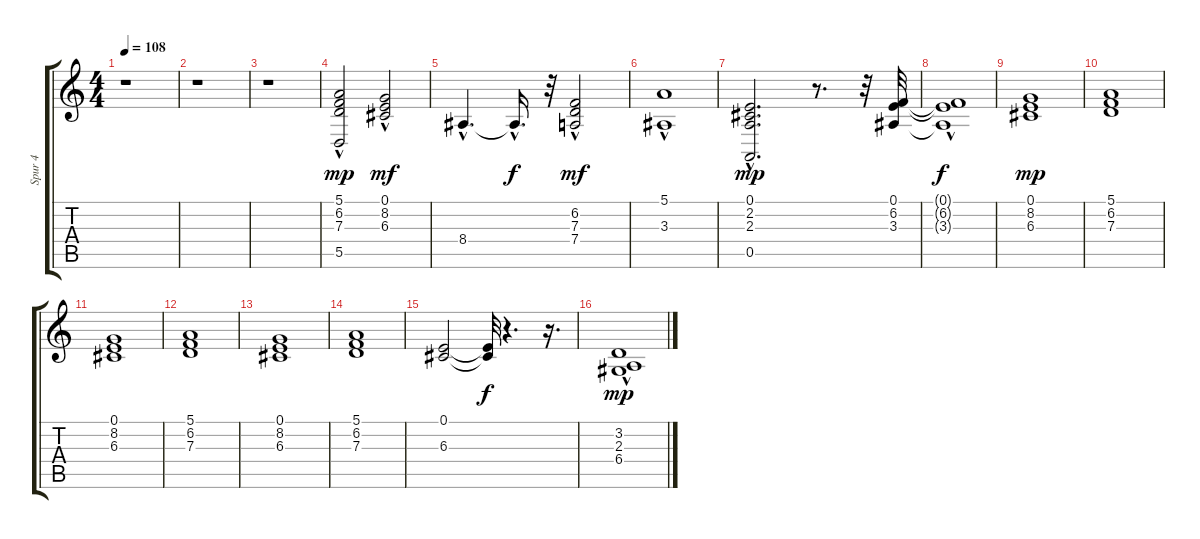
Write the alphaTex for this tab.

\track ("Spur 4" "Spur 4") {instrument stringensemble2}
\staff {score tabs}
\tuning (E4 B3 G3 D3 A2 E2) {hide}
\ts (4 4)
\tempo 108
\clef g2
\ks c
r.1{dy mp instrument stringensemble2} |
r.1 |
r.1 |
(5.1 6.2{hac} 7.3 5.5).2 (0.1{hac} 8.2 6.3).2{dy mf} |
8.4{hac}.4{d} 8.4{hac t}.16{d dy f} r.32 (6.2 7.3 7.4{hac}).2{dy mf} |
(5.1 3.3{hac}).1 |
(0.1{hac} 2.2{hac} 2.3{hac} 0.5{hac}).2{d dy mp} r.8{d} r.32 (0.1 6.2 3.3).32 |
(0.1{t} 6.2{hac t} 3.3{hac t}).1{dy f} |
(0.1 8.2 6.3).1{dy mp} |
(5.1 6.2 7.3).1 |
(0.1 8.2 6.3).1 |
(5.1 6.2 7.3).1 |
(0.1 8.2 6.3).1 |
(5.1 6.2 7.3).1 |
(0.1 6.3).2 (0.1{t} 6.3{t}).32{dy f} r.4{d} r.16{d} |
(3.2 2.3{hac} 6.4).1{dy mp}
